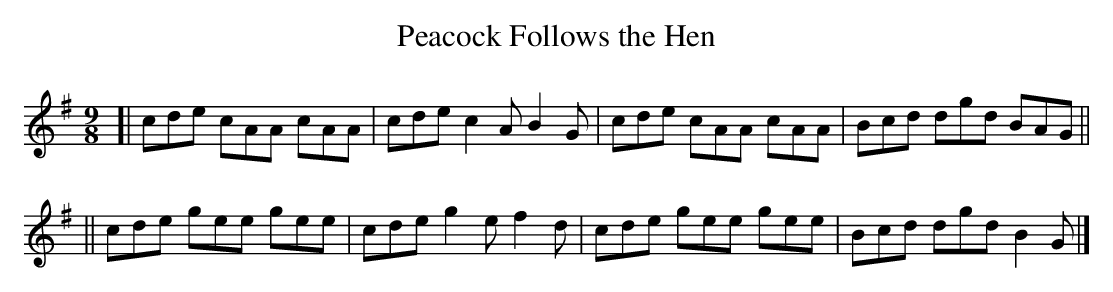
X:1
T: Peacock Follows the Hen
M: 9/8
L: 1/8
K: Ador	% ending on G
[| cde cAA cAA | cde c2A B2G | cde cAA cAA | Bcd dgd BAG ||
|| cde gee gee | cde g2e f2d | cde gee gee | Bcd dgd B2G |]
